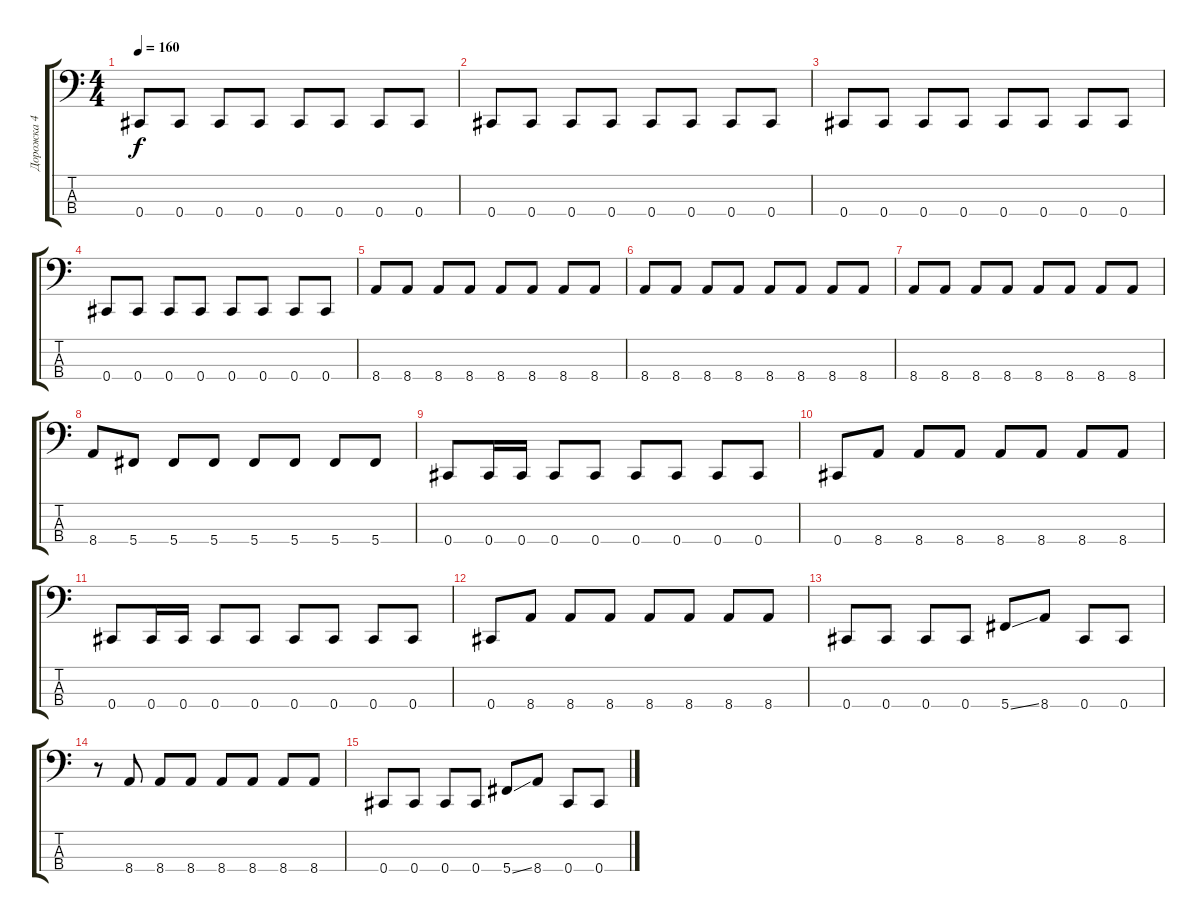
\track ("Дорожка 4" "Дорожка 4") {instrument acousticguitarsteel}
\staff {score tabs}
\tuning (Gb2 Db2 Ab1 Db1) {hide}
\ts (4 4)
\tempo 160
\clef f4
\ks c
0.4.8{dy f} 0.4.8 0.4.8 0.4.8 0.4.8 0.4.8 0.4.8 0.4.8 |
0.4.8 0.4.8 0.4.8 0.4.8 0.4.8 0.4.8 0.4.8 0.4.8 |
0.4.8 0.4.8 0.4.8 0.4.8 0.4.8 0.4.8 0.4.8 0.4.8 |
0.4.8 0.4.8 0.4.8 0.4.8 0.4.8 0.4.8 0.4.8 0.4.8 |
8.4.8 8.4.8 8.4.8 8.4.8 8.4.8 8.4.8 8.4.8 8.4.8 |
8.4.8 8.4.8 8.4.8 8.4.8 8.4.8 8.4.8 8.4.8 8.4.8 |
8.4.8 8.4.8 8.4.8 8.4.8 8.4.8 8.4.8 8.4.8 8.4.8 |
8.4.8 5.4.8 5.4.8 5.4.8 5.4.8 5.4.8 5.4.8 5.4.8 |
0.4.8 0.4.16 0.4.16 0.4.8 0.4.8 0.4.8 0.4.8 0.4.8 0.4.8 |
0.4.8 8.4.8 8.4.8 8.4.8 8.4.8 8.4.8 8.4.8 8.4.8 |
0.4.8 0.4.16 0.4.16 0.4.8 0.4.8 0.4.8 0.4.8 0.4.8 0.4.8 |
0.4.8 8.4.8 8.4.8 8.4.8 8.4.8 8.4.8 8.4.8 8.4.8 |
0.4.8 0.4.8 0.4.8 0.4.8 5.4{ss}.8 8.4.8 0.4.8 0.4.8 |
r.8 8.4.8 8.4.8 8.4.8 8.4.8 8.4.8 8.4.8 8.4.8 |
0.4.8 0.4.8 0.4.8 0.4.8 5.4{ss}.8 8.4.8 0.4.8 0.4.8
